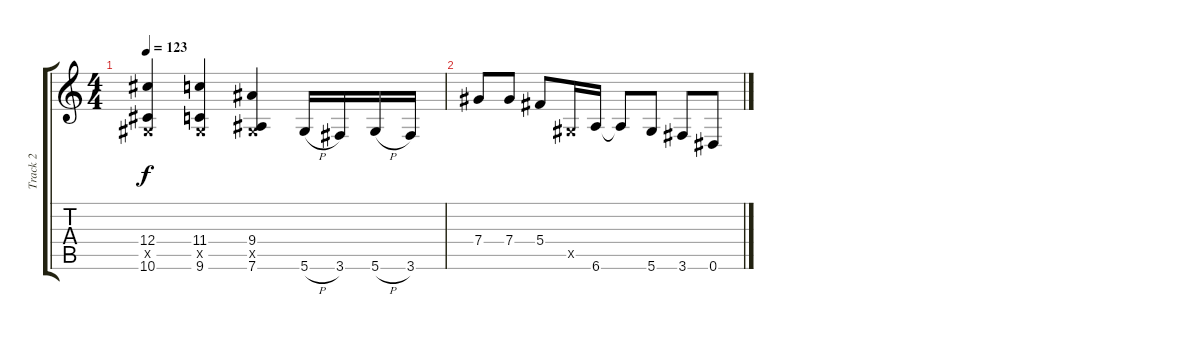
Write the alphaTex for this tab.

\track ("Track 2" "Track 2") {instrument distortionguitar}
\staff {score tabs}
\tuning (Eb4 Bb3 Gb3 Db3 Ab2 Eb2) {hide}
\ts (4 4)
\tempo 123
\clef g2
\ks c
(12.4 0.5{x} 10.6).4{dy f} (11.4 0.5{x} 9.6).4 (9.4 0.5{x} 7.6).4 5.6{h}.16 3.6.16 5.6{h}.16 3.6.16 |
7.4.8 7.4.8 5.4.8 0.5{x}.16 6.6.16 6.6{t}.8 5.6.8 3.6.8 0.6.8
